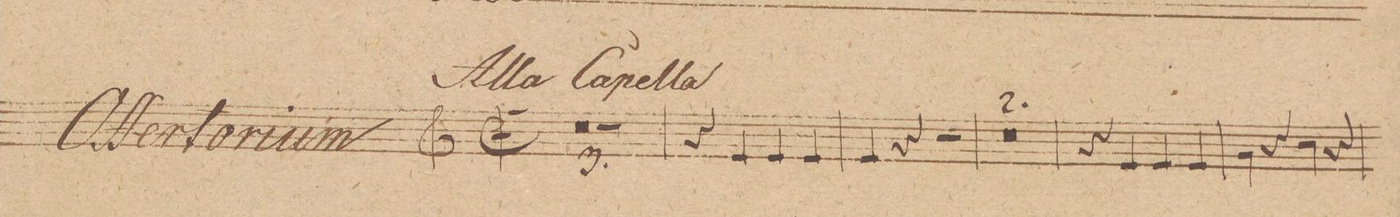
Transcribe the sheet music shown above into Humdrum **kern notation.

**kern
*I"Clarino 2do in. C.
*clefG2
*k[]
*met(c|)
*M2/2
0r
=2
=3
1r
=4
4r
4e/
4e/
4e/
=5
4e/
4r
2r
=6
0r
=7
=8
4r
4e/
4e/
4e/
=9
4g\
4r
4cc\
4r
=10
*-
